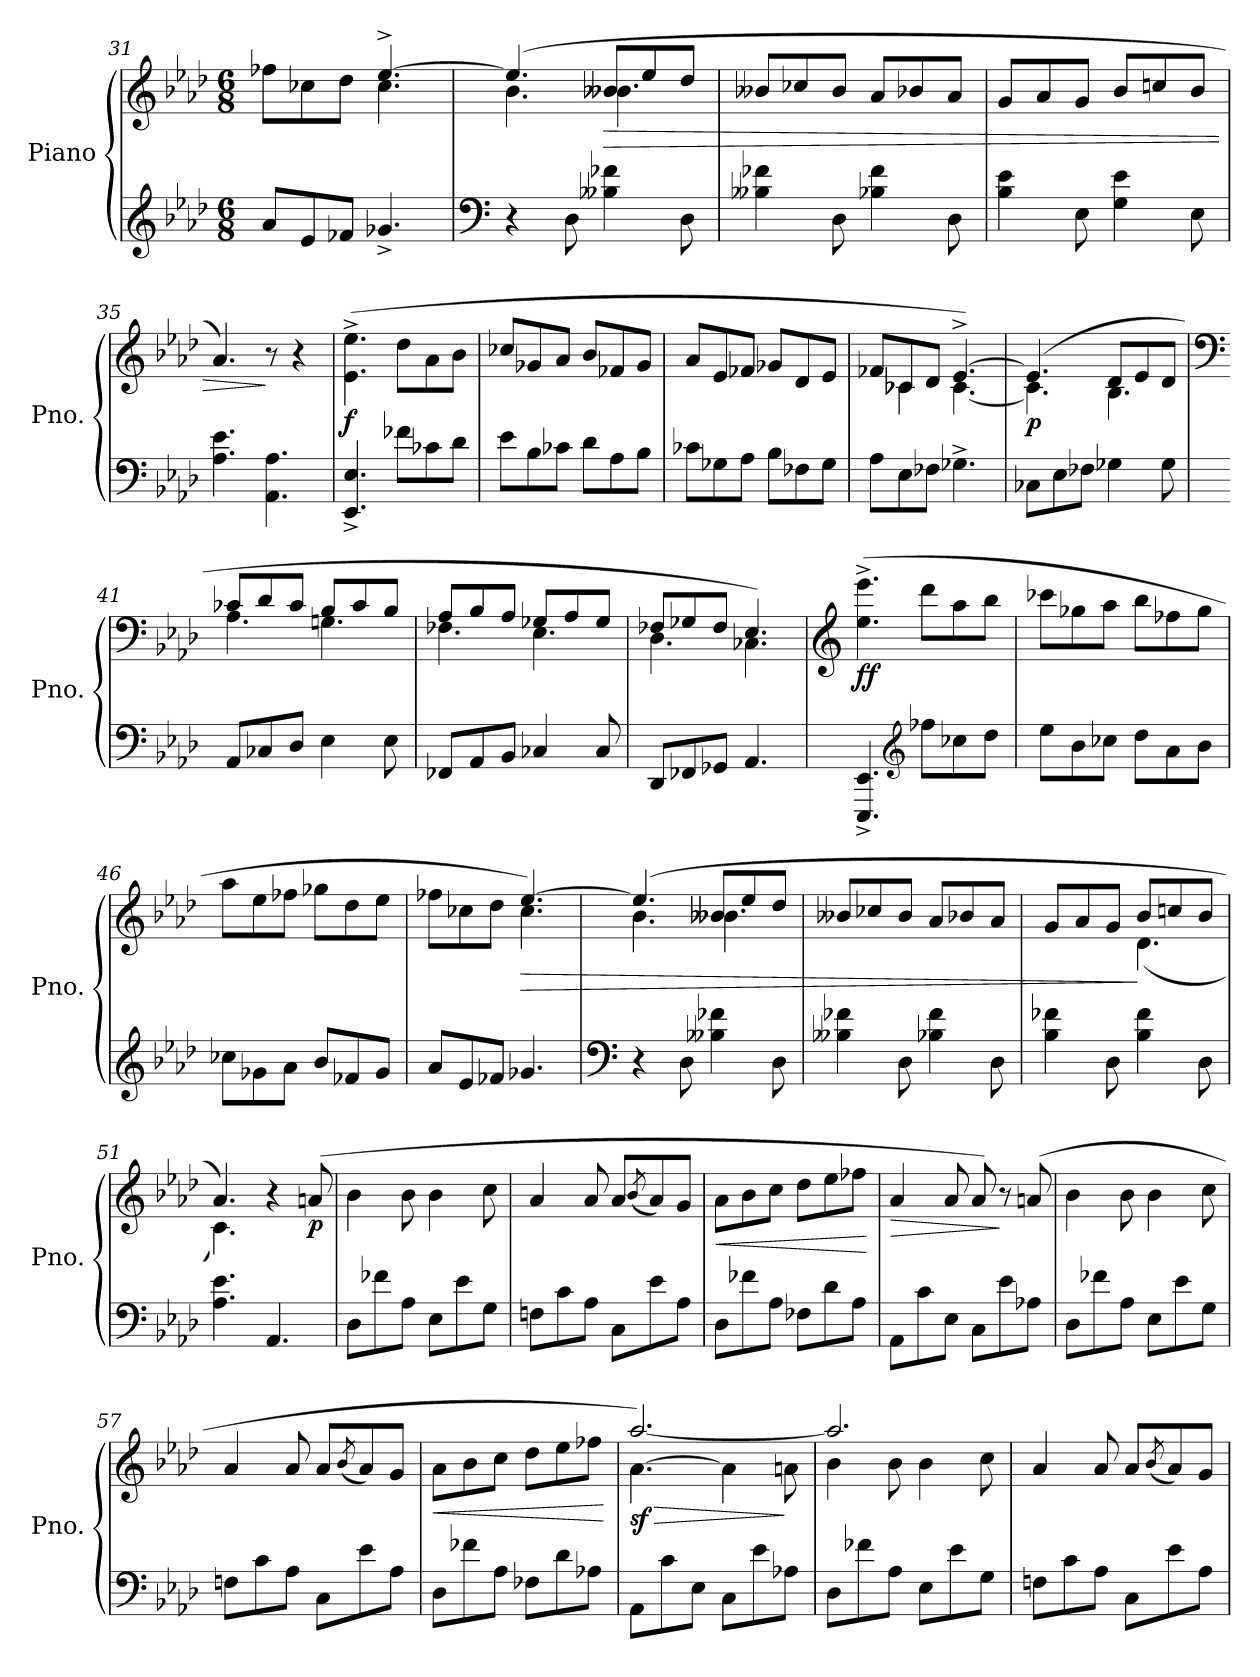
**kern	**kern	**dynam
*part1	*part1	*part1
*staff2	*staff1	*staff1/2
*I"Piano	*	*
*I'Pno.	*	*
*clefG2	*clefG2	*
*k[b-e-a-d-]	*k[b-e-a-d-]	*
*M6/8	*M6/8	*
=31	=31	=31
*	*^	*
8a-/L	8ff-X\L	4.ryy	.
8e-/	8cc-X\	.	.
8f-X/J	8dd-\J	.	.
4.g-X^/	[4.ee-^/	4.cc-\	.
=32	=32	=32	=32
*clefF4	*	*	*
4r	(4.ee-/]	4.b-\	.
8D-\	.	.	.
!	!	!	!LO:HP:b
4B--X\ 4f-X\	8b--X/L	4.b--\	>
.	8ee-/	.	.
8D-\	8dd-/J	.	.
*	*v	*v	*
=33	=33	=33
4B--X\ 4f-X\	8b--X/L	.
.	8cc-X/	.
8D-\	8b--/J	.
4B-X\ 4f-\	8a-/L	.
.	8b-X/	.
8D-\	8a-/J	.
!!LO:LB:g=z
=34	=34	=34
4B-\ 4e-\	8g/L	.
.	8a-/	.
8E-\	8g/J	.
4G\ 4e-\	8b-/L	.
.	8ccn/	.
8E-\	8b-/J	.
=35	=35	=35
4.A-\ 4.e-\	4.a-/)	.
4.AA-\ 4.A-\	8r	]
.	4r	.
=36	=36	=36
!	!	!LO:DY:b
4.EE-/^ 4.E-/^	(4.e-\^ 4.ee-\^	f
8f-X\L	8dd-\L	.
8c-X\	8a-\	.
8d-\J	8b-\J	.
=37	=37	=37
8e-\L	8cc-X/L	.
8B-\	8g-X/	.
8c-X\J	8a-/J	.
8d-\L	8b-/L	.
8A-\	8f-X/	.
8B-\J	8g-/J	.
=38	=38	=38
8c-X\L	8a-/L	.
8G-X\	8e-/	.
8A-\J	8f-X/J	.
8B-\L	8g-X/L	.
8F-X\	8d-/	.
8G-\J	8e-/J	.
=39	=39	=39
*	*^	*
8A-\L	8f-X/L	8ryy	.
8E-\	8c-X/	4c-\	.
8F-X\J	8d-/J	.	.
4.G-X^\	[4.e-^/)	[4.c-\	.
=40	=40	=40	=40
!	!	!	!LO:DY:b
8C-X\L	(4.e-/]	4.c-\]	p
8E-\	.	.	.
8F-X\J	.	.	.
4G-X\	8d-/L	4.B-\	.
.	8e-/	.	.
8G-\	8d-/J	.	.
!!LO:PB:g=z	!!
=41	=41	=41	=41
*	*clefF4	*	*
8AA-/L	8c-X/L	4.A-\	.
8C-X/	8d-/	.	.
8D-/J	8c-/J	.	.
4E-\	8B-/L	4.Gn\	.
.	8c-/	.	.
8E-\	8B-/J	.	.
=42	=42	=42	=42
8FF-X/L	8A-/L	4.F-X\	.
8AA-/	8B-/	.	.
8BB-/J	8A-/J	.	.
4C-X/	8G-X/L	4.E-\	.
.	8A-/	.	.
8C-/	8G-/J	.	.
=43	=43	=43	=43
8DD-/L	8F-X/L	4.D-\	.
8FF-X/	8G-X/	.	.
8GG-X/J	8F-/J	.	.
4.AA-/	4.E-/)	4.C-X\	.
*	*v	*v	*
=44	=44	=44
*	*clefG2	*
*	*^	*
!	!	!	!LO:DY:b
*	*v	*v	*
4.EEE-/^ 4.EE-/^	(4.ee-\^ 4.eee-\^	ff
*clefG2	*	*
8ff-X\L	8ddd-\L	.
8cc-X\	8aa-\	.
8dd-\J	8bb-\J	.
=45	=45	=45
8ee-\L	8ccc-X\L	.
8b-\	8gg-X\	.
8cc-X\J	8aa-\J	.
8dd-\L	8bb-\L	.
8a-\	8ff-X\	.
8b-\J	8gg-\J	.
=46	=46	=46
8cc-X\L	8aa-\L	.
8g-X\	8ee-\	.
8a-\J	8ff-X\J	.
8b-/L	8gg-X\L	.
8f-X/	8dd-\	.
8g-/J	8ee-\J	.
!!LO:LB:g=z
=47	=47	=47
*	*^	*
8a-/L	8ff-X\L	4.ryy	.
8e-/	8cc-X\	.	.
8f-X/J	8dd-\J	.	.
!	!	!	!LO:HP:b
4.g-X/	[4.ee-/)	4.cc-\	>
=48	=48	=48	=48
*clefF4	*	*	*
4r	(4.ee-/]	4.b-\	.
8D-\	.	.	.
4B--X\ 4f-X\	8b--X/L	4.b--\	.
.	8ee-/	.	.
8D-\	8dd-/J	.	.
*	*v	*v	*
=49	=49	=49
4B--X\ 4f-X\	8b--X/L	.
.	8cc-X/	.
8D-\	8b--/J	.
4B-X\ 4f-\	8a-/L	.
.	8b-X/	.
8D-\	8a-/J	.
=50	=50	=50
*	*^	*
4B-\ 4f-X\	8g/L	4.ryy	.
.	8a-/	.	.
8D-\	8g/J	.	.
4B-\ 4f-\	8b-/L	(4.d-\	]
.	8ccn/	.	.
8D-\	8b-/J	.	.
=51	=51	=51	=51
4.A-\ 4.e-\	4.a-/)	4.c\)	.
4.AA-/	4r	4.ryy	.
!	!	!	!LO:DY:b
.	(8an/	.	p
*	*v	*v	*
=52	=52	=52
8D-\L	4b-\	.
8f-X\	.	.
8A-\J	8b-\	.
8E-\L	4b-\	.
8e-\	.	.
8G\J	8cc\	.
=53	=53	=53
8Fn\L	4a-/	.
8c\	.	.
8A-\J	8a-/	.
8C\L	8a-/L	.
.	(8qb-/	.
8e-\	8a-/)	.
8A-\J	8g/J	.
!!LO:LB:g=z
=54	=54	=54
!	!	!LO:HP:b
8D-\L	8a-\L	<
8f-X\	8b-\	.
8A-\J	8cc\J	.
8F-X\L	8dd-\L	.
8d-\	8ee-\	.
8A-\J	8ff-X\J	.
.	.	[
=55	=55	=55
!	!	!LO:HP:b
8AA-\L	4a-/	>
8c\	.	.
8E-\J	8a-/	.
8C\L	8a-/)	.
8e-\	8r	]
8A-X\J	(8an/	.
=56	=56	=56
8D-\L	4b-\	.
8f-X\	.	.
8A-\J	8b-\	.
8E-\L	4b-\	.
8e-\	.	.
8G\J	8cc\	.
=57	=57	=57
8Fn\L	4a-/	.
8c\	.	.
8A-\J	8a-/	.
8C\L	8a-/L	.
.	(8qb-/	.
8e-\	8a-/)	.
8A-\J	8g/J	.
=58	=58	=58
!	!	!LO:HP:b
8D-\L	8a-\L	<
8f-X\	8b-\	.
8A-\J	8cc\J	.
8F-X\L	8dd-\L	.
8d-\	8ee-\	.
8A-X\J	8ff-X\J	.
.	.	[
=59	=59	=59
!	!	!LO:HP:b
*	*^	*
!	!	!	!LO:DY:n=1:b
8AA-\L	[4.a-\	[2.aa-/)	> sf
8c\	.	.	.
8E-\J	.	.	.
8C\L	4a-\]	.	.
8e-\	.	.	.
8A-X\J	8an\	.	]
!!LO:LB:g=z	!!
=60	=60	=60	=60
8D-\L	4b-\	2.aa-/]	.
8f-X\	.	.	.
8A-\J	8b-\	.	.
8E-\L	4b-\	.	.
8e-\	.	.	.
8G\J	8cc\	.	.
*	*v	*v	*
=61	=61	=61
8Fn\L	4a-/	.
8c\	.	.
8A-\J	8a-/	.
8C\L	8a-/L	.
.	(8qb-/	.
8e-\	8a-/)	.
8A-\J	8g/J	.
=	=	=
*-	*-	*-
